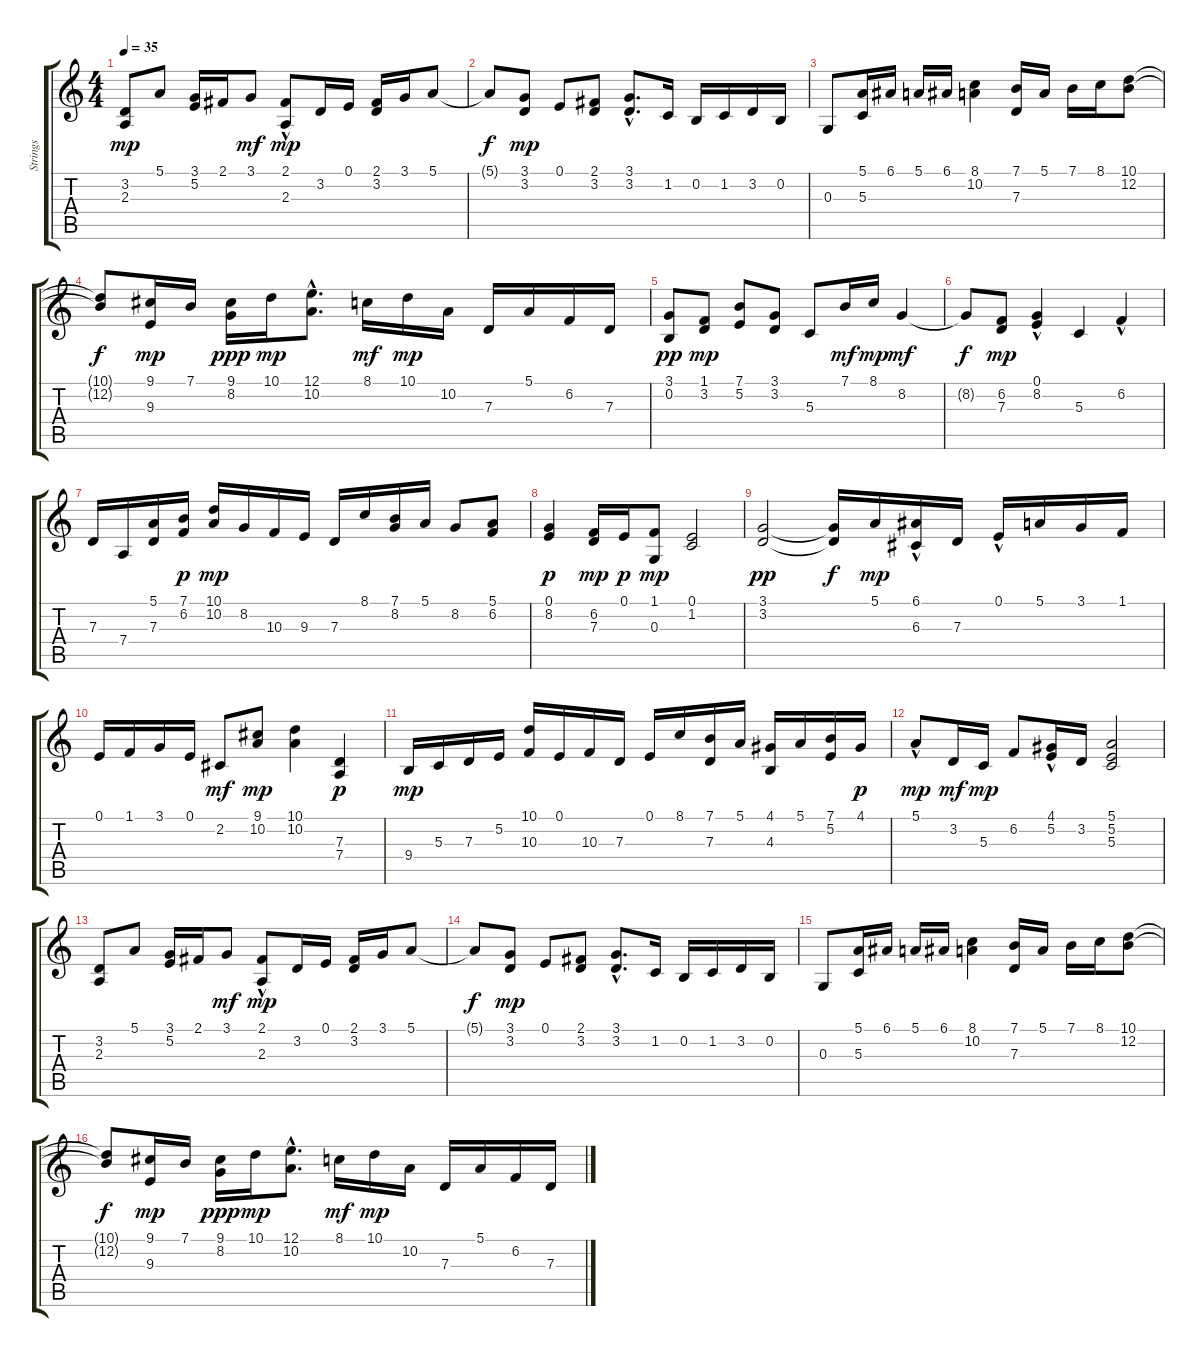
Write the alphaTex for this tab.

\track ("Strings" "Strings") {instrument stringensemble1}
\staff {score tabs}
\tuning (E4 B3 G3 D3 A2 E2) {hide}
\ts (4 4)
\tempo 35
\clef g2
\ks c
(3.2 2.3).8{dy mp} 5.1.8 (3.1 5.2).16 2.1.16 3.1.8{dy mf} (2.1{hac} 2.3).8{dy mp} 3.2.16 0.1.16 (2.1 3.2).16 3.1.16 5.1.8 |
5.1{t}.8{dy f} (3.1 3.2).8{dy mp} 0.1.8 (2.1 3.2).8 (3.1 3.2{hac}).8{d} 1.2.16 0.2.16 1.2.16 3.2.16 0.2.16 |
0.3.8 (5.1 5.3).16 6.1.16 5.1.16 6.1.16 (8.1 10.2).4 (7.1 7.3).16 5.1.16 7.1.16 8.1.16 (10.1 12.2).8 |
(10.1{t} 12.2{t}).8{dy f} (9.1 9.3).16{dy mp} 7.1.16 (9.1 8.2).16{dy ppp} 10.1.16{dy mp} (12.1{hac} 10.2{hac}).8{d} 8.1.16{dy mf} 10.1.16{dy mp} 10.2.16 7.3.16 5.1.16 6.2.16 7.3.16 |
(3.1 0.2).8{dy pp} (1.1 3.2).8{dy mp} (7.1 5.2).8 (3.1 3.2).8 5.3.8 7.1.16{dy mf} 8.1.16{dy mp} 8.2.4{dy mf} |
8.2{t}.8{dy f} (6.2 7.3).8{dy mp} (0.1 8.2{hac}).4 5.3.4 6.2{hac}.4 |
7.3.16 7.4.16 (5.1 7.3).16 (7.1 6.2).16{dy p} (10.1 10.2).16{dy mp} 8.2.16 10.3.16 9.3.16 7.3.16 8.1.16 (7.1 8.2).16 5.1.16 8.2.8 (5.1 6.2).8 |
(0.1 8.2).4{dy p} (6.2 7.3).16{dy mp} 0.1.16{dy p} (1.1 0.3).8{dy mp} (0.1 1.2).2 |
(3.1 3.2).2{dy pp} (3.1{t} 3.2{t}).16{dy f} 5.1.16{dy mp} (6.1{hac} 6.3).16 7.3.16 0.1{hac}.16 5.1.16 3.1.16 1.1.16 |
0.1.16 1.1.16 3.1.16 0.1.16 2.2.8{dy mf} (9.1 10.2).8{dy mp} (10.1 10.2).4 (7.3 7.4).4{dy p} |
9.4.16{dy mp} 5.3.16 7.3.16 5.2.16 (10.1 10.3).16 0.1.16 10.3.16 7.3.16 0.1.16 8.1.16 (7.1 7.3).16 5.1.16 (4.1 4.3).16 5.1.16 (7.1 5.2).16 4.1.16{dy p} |
5.1{hac}.8{dy mp} 3.2.16{dy mf} 5.3.16{dy mp} 6.2.8 (4.1 5.2{hac}).16 3.2.16 (5.1 5.2 5.3).2 |
(3.2 2.3).8 5.1.8 (3.1 5.2).16 2.1.16 3.1.8{dy mf} (2.1{hac} 2.3).8{dy mp} 3.2.16 0.1.16 (2.1 3.2).16 3.1.16 5.1.8 |
5.1{t}.8{dy f} (3.1 3.2).8{dy mp} 0.1.8 (2.1 3.2).8 (3.1 3.2{hac}).8{d} 1.2.16 0.2.16 1.2.16 3.2.16 0.2.16 |
0.3.8 (5.1 5.3).16 6.1.16 5.1.16 6.1.16 (8.1 10.2).4 (7.1 7.3).16 5.1.16 7.1.16 8.1.16 (10.1 12.2).8 |
(10.1{t} 12.2{t}).8{dy f} (9.1 9.3).16{dy mp} 7.1.16 (9.1 8.2).16{dy ppp} 10.1.16{dy mp} (12.1{hac} 10.2{hac}).8{d} 8.1.16{dy mf} 10.1.16{dy mp} 10.2.16 7.3.16 5.1.16 6.2.16 7.3.16
